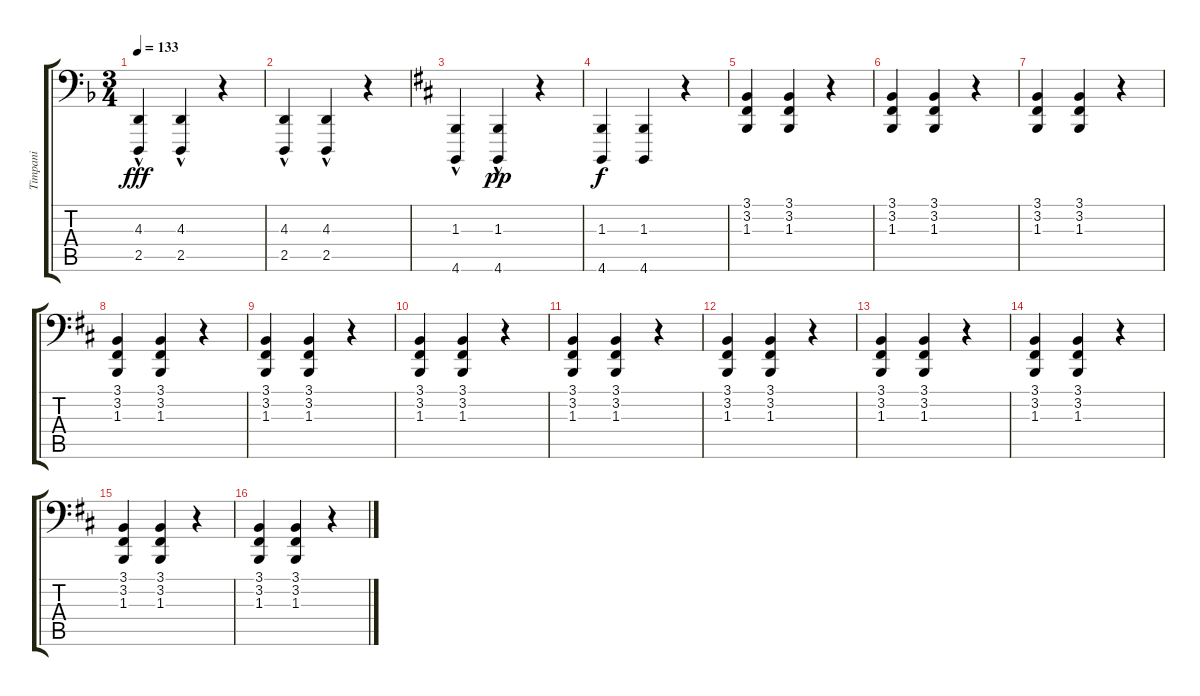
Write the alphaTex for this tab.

\track ("Timpani" "Timpani") {instrument timpani}
\staff {score tabs}
\tuning (Ab2 Eb2 Bb1 F1 C1 G0) {hide}
\ts (3 4)
\tempo 133
\clef f4
\ks dminor
(4.3{hac} 2.5{hac}).4{dy fff} (4.3{hac} 2.5{hac}).4 r.4 |
(4.3{hac} 2.5{hac}).4 (4.3{hac} 2.5{hac}).4 r.4 |
\ks bminor
(1.3{hac} 4.6{hac}).4 (1.3{hac} 4.6{hac}).4{dy pp} r.4 |
(1.3 4.6).4{dy f} (1.3 4.6).4 r.4 |
(3.1 3.2 1.3).4 (3.1 3.2 1.3).4 r.4 |
(3.1 3.2 1.3).4 (3.1 3.2 1.3).4 r.4 |
(3.1 3.2 1.3).4 (3.1 3.2 1.3).4 r.4 |
(3.1 3.2 1.3).4 (3.1 3.2 1.3).4 r.4 |
(3.1 3.2 1.3).4 (3.1 3.2 1.3).4 r.4 |
(3.1 3.2 1.3).4 (3.1 3.2 1.3).4 r.4 |
(3.1 3.2 1.3).4 (3.1 3.2 1.3).4 r.4 |
(3.1 3.2 1.3).4 (3.1 3.2 1.3).4 r.4 |
(3.1 3.2 1.3).4 (3.1 3.2 1.3).4 r.4 |
(3.1 3.2 1.3).4 (3.1 3.2 1.3).4 r.4 |
(3.1 3.2 1.3).4 (3.1 3.2 1.3).4 r.4 |
(3.1 3.2 1.3).4 (3.1 3.2 1.3).4 r.4
